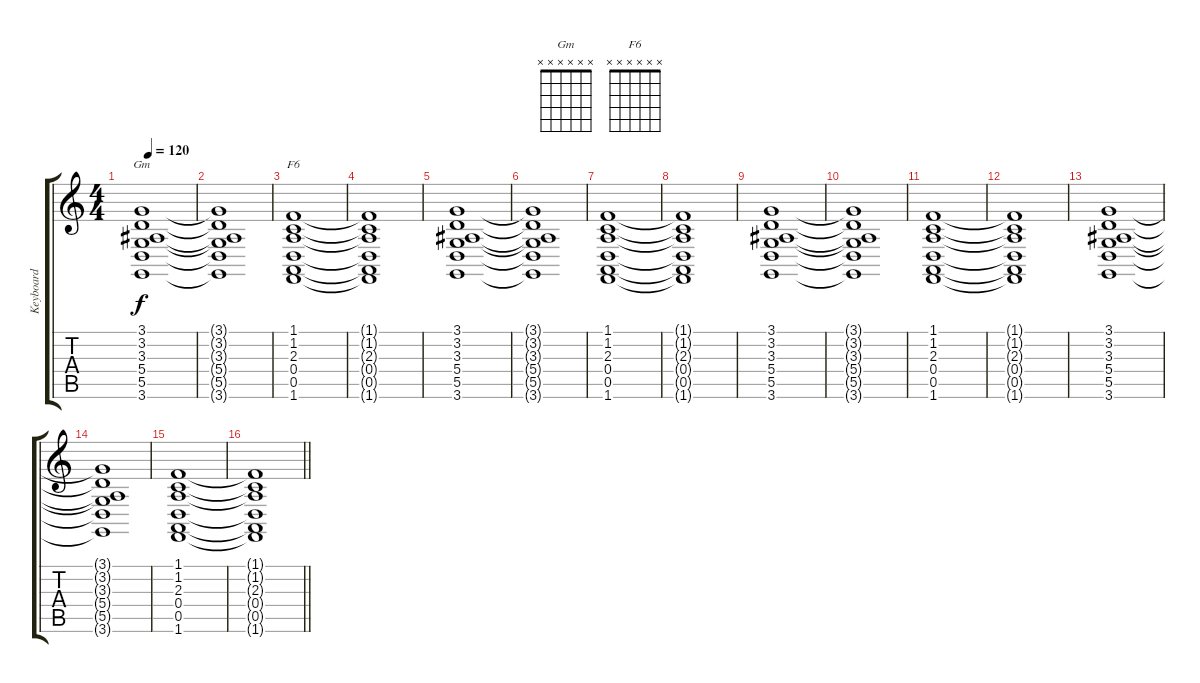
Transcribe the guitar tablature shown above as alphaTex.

\track ("Keyboard" "Keyboard") {instrument pad8sweep}
\staff {score tabs}
\tuning (E4 B3 G3 D3 A2 E2) {hide}
\chord ("Gm" x x x x x x)
\chord ("F6" x x x x x x)
\ts (4 4)
\tempo 120
\clef g2
\ks c
(3.1 3.2 3.3 5.4 5.5 3.6).1{ch "Gm" dy f} |
(3.1{t} 3.2{t} 3.3{t} 5.4{t} 5.5{t} 3.6{t}).1 |
(1.1 1.2 2.3 0.4 0.5 1.6).1{ch "F6"} |
(1.1{t} 1.2{t} 2.3{t} 0.4{t} 0.5{t} 1.6{t}).1 |
(3.1 3.2 3.3 5.4 5.5 3.6).1 |
(3.1{t} 3.2{t} 3.3{t} 5.4{t} 5.5{t} 3.6{t}).1 |
(1.1 1.2 2.3 0.4 0.5 1.6).1 |
(1.1{t} 1.2{t} 2.3{t} 0.4{t} 0.5{t} 1.6{t}).1 |
(3.1 3.2 3.3 5.4 5.5 3.6).1 |
(3.1{t} 3.2{t} 3.3{t} 5.4{t} 5.5{t} 3.6{t}).1 |
(1.1 1.2 2.3 0.4 0.5 1.6).1 |
(1.1{t} 1.2{t} 2.3{t} 0.4{t} 0.5{t} 1.6{t}).1 |
(3.1 3.2 3.3 5.4 5.5 3.6).1 |
(3.1{t} 3.2{t} 3.3{t} 5.4{t} 5.5{t} 3.6{t}).1 |
(1.1 1.2 2.3 0.4 0.5 1.6).1 |
\barLineRight lightlight
(1.1{t} 1.2{t} 2.3{t} 0.4{t} 0.5{t} 1.6{t}).1
